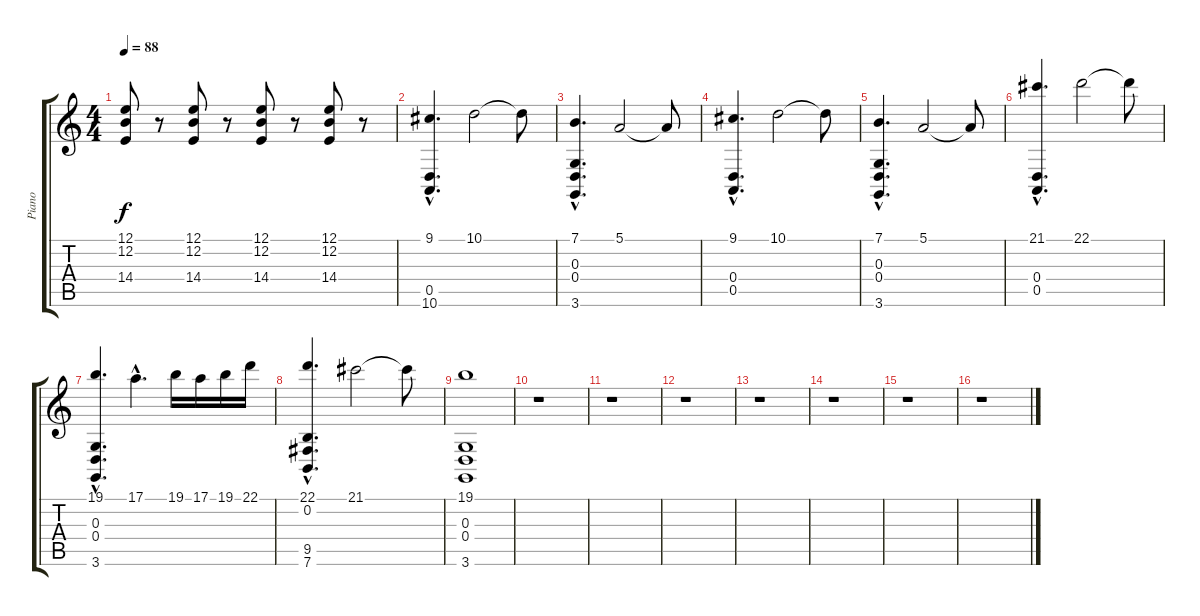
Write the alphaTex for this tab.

\track ("Piano" "Piano") {instrument stringensemble1}
\staff {score tabs}
\tuning (E4 B3 G3 D3 A2 E2) {hide}
\ts (4 4)
\tempo 88
\clef g2
\ks c
(12.1 12.2 14.4).8{dy f} r.8 (12.1 12.2 14.4).8 r.8 (12.1 12.2 14.4).8 r.8 (12.1 12.2 14.4).8 r.8 |
(9.1{hac} 0.5 10.6).4{d instrument stringensemble1} 10.1.2 10.1{t}.8 |
(7.1{hac} 0.3 0.4 3.6).4{d} 5.1.2 5.1{t}.8 |
(9.1{hac} 0.4 0.5).4{d} 10.1.2 10.1{t}.8 |
(7.1{hac} 0.3 0.4 3.6).4{d} 5.1.2 5.1{t}.8 |
(21.1{hac} 0.4 0.5).4{d} 22.1.2 22.1{t}.8 |
(19.1{hac} 0.3 0.4 3.6).4{d} 17.1{hac}.4{d} 19.1.16 17.1.16 19.1.16 22.1.16 |
(22.1{hac} 0.2 9.5 7.6).4{d} 21.1.2 21.1{t}.8 |
(19.1 0.3 0.4 3.6).1 |
r.1 |
r.1 |
r.1 |
r.1 |
r.1 |
r.1 |
r.1
